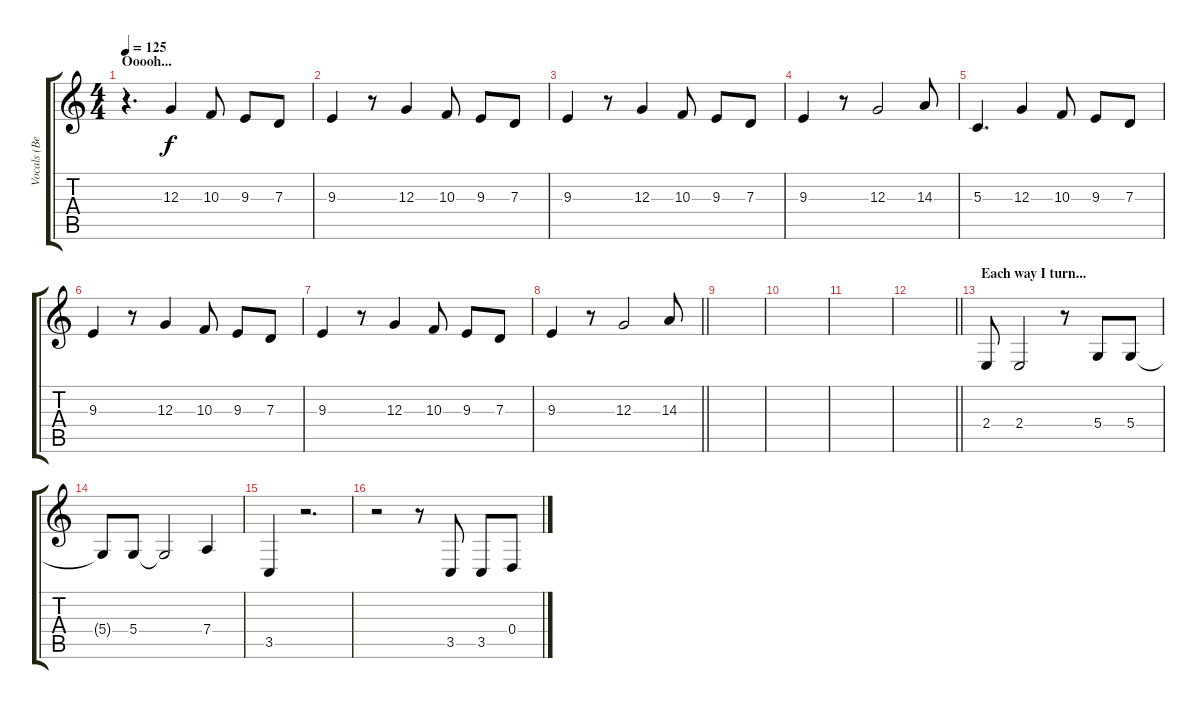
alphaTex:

\track ("Vocals (Bernard Sumner)" "Vocals (Be") {instrument lead1square}
\staff {score tabs}
\tuning (E4 B3 G3 D3 A2 E2) {hide}
\ts (4 4)
\section ("" "Ooooh...")
\tempo 125
\clef g2
\ks c
r.4{d dy f} 12.3.4 10.3.8 9.3.8 7.3.8 |
9.3.4 r.8 12.3.4 10.3.8 9.3.8 7.3.8 |
9.3.4 r.8 12.3.4 10.3.8 9.3.8 7.3.8 |
9.3.4 r.8 12.3.2 14.3.8 |
5.3.4{d} 12.3.4 10.3.8 9.3.8 7.3.8 |
9.3.4 r.8 12.3.4 10.3.8 9.3.8 7.3.8 |
9.3.4 r.8 12.3.4 10.3.8 9.3.8 7.3.8 |
\barLineRight lightlight
9.3.4 r.8 12.3.2 14.3.8 |
|
|
|
\barLineRight lightlight
|
\section ("" "Each way I turn...")
2.4.8 2.4.2 r.8 5.4.8 5.4.8 |
5.4{t}.8 5.4.8 5.4{t}.2 7.4.4 |
3.5.4 r.2{d} |
r.2 r.8 3.5.8 3.5.8 0.4.8
